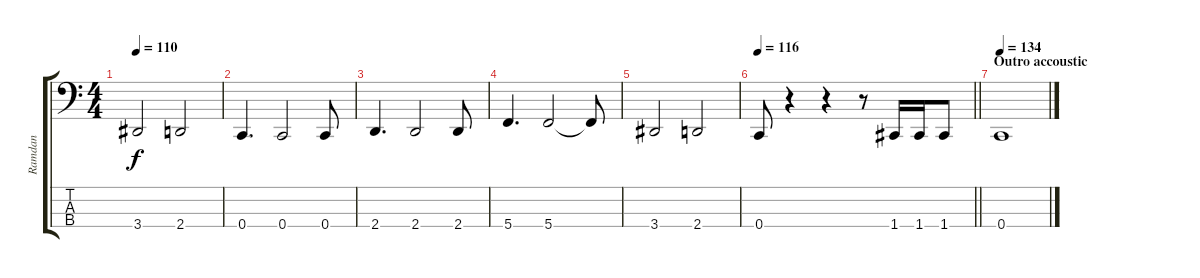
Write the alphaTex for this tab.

\track ("Ramdan" "Ramdan") {instrument electricbasspick}
\staff {score tabs}
\tuning (Eb2 Bb1 F1 C1) {hide}
\ts (4 4)
\tempo 110
\clef f4
\ks c
3.4.2{dy f} 2.4.2 |
0.4.4{d} 0.4.2 0.4.8 |
2.4.4{d} 2.4.2 2.4.8 |
5.4.4{d} 5.4.2 5.4{t}.8 |
3.4.2 2.4.2 |
\tempo 116
\barLineRight lightlight
0.4.8 r.4 r.4 r.8 1.4.16 1.4.16 1.4.8 |
\section ("" "Outro accoustic")
\tempo 134
0.4.1
